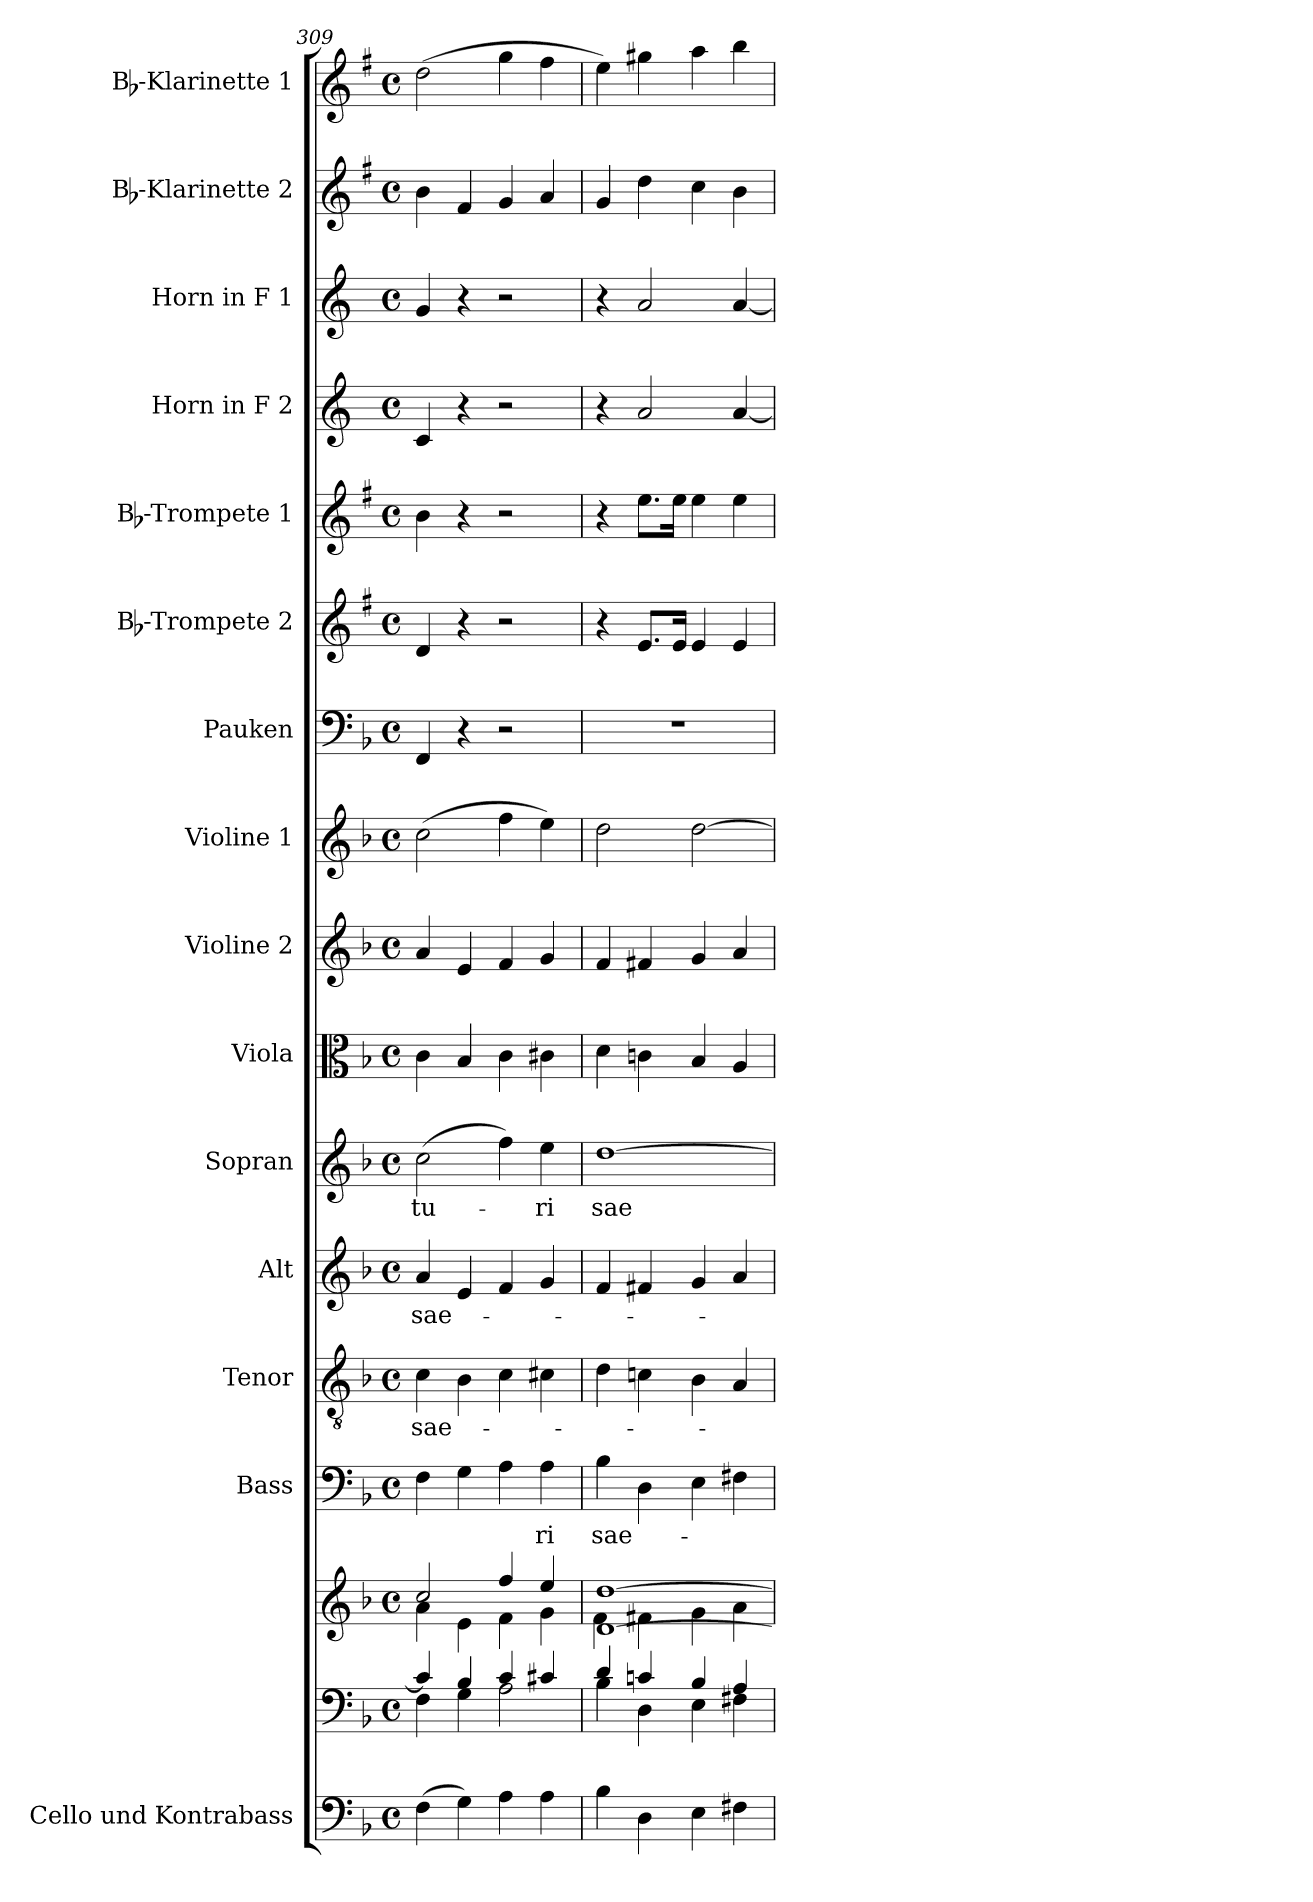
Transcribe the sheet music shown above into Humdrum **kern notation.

**kern	**kern	**kern	**kern	**text	**kern	**text	**kern	**text	**kern	**text	**kern	**kern	**kern	**kern	**kern	**kern	**kern	**kern	**kern	**kern
*part16	*part15	*part15	*part14	*part14	*part13	*part13	*part12	*part12	*part11	*part11	*part10	*part9	*part8	*part7	*part6	*part5	*part4	*part3	*part2	*part1
*staff17	*staff16	*staff15	*staff14	*staff14	*staff13	*staff13	*staff12	*staff12	*staff11	*staff11	*staff10	*staff9	*staff8	*staff7	*staff6	*staff5	*staff4	*staff3	*staff2	*staff1
*I"Cello und Kontrabass	*	*	*I"Bass	*	*I"Tenor	*	*I"Alt	*	*I"Sopran	*	*I"Viola	*I"Violine 2	*I"Violine 1	*I"Pauken	*I"Bb-Trompete 2	*I"Bb-Trompete 1	*I"Horn in F 2	*I"Horn in F 1	*I"Bb-Klarinette 2	*I"Bb-Klarinette 1
*I'Kb.	*	*	*I'B.	*	*I'T.	*	*I'A.	*	*I'S.	*	*I'Vla.	*I'Vl. 2	*I'Vl. 1	*I'Pk.	*I'Bb Trp. 2	*I'Bb Trp. 1	*	*	*I'Bb Kl. 2	*I'Bb Kl. 1
*clefF4	*clefF4	*clefG2	*clefF4	*	*clefGv2	*	*clefG2	*	*clefG2	*	*clefC3	*clefG2	*clefG2	*clefF4	*clefG2	*clefG2	*clefG2	*clefG2	*clefG2	*clefG2
*ITrd7c12	*	*	*	*	*	*	*	*	*	*	*	*	*	*	*ITrd1c2	*ITrd1c2	*ITrd4c7	*ITrd4c7	*ITrd1c2	*ITrd1c2
*k[b-]	*k[b-]	*k[b-]	*k[b-]	*	*k[b-]	*	*k[b-]	*	*k[b-]	*	*k[b-]	*k[b-]	*k[b-]	*k[b-]	*k[b-]	*k[b-]	*k[b-]	*k[b-]	*k[b-]	*k[b-]
*F:	*F:	*F:	*F:	*	*F:	*	*F:	*	*F:	*	*F:	*F:	*F:	*F:	*F:	*F:	*F:	*F:	*F:	*F:
*M4/4	*M4/4	*M4/4	*M4/4	*	*M4/4	*	*M4/4	*	*M4/4	*	*M4/4	*M4/4	*M4/4	*M4/4	*M4/4	*M4/4	*M4/4	*M4/4	*M4/4	*M4/4
*met(c)	*met(c)	*met(c)	*met(c)	*	*met(c)	*	*met(c)	*	*met(c)	*	*met(c)	*met(c)	*met(c)	*met(c)	*met(c)	*met(c)	*met(c)	*met(c)	*met(c)	*met(c)
=309	=309	=309	=309	=309	=309	=309	=309	=309	=309	=309	=309	=309	=309	=309	=309	=309	=309	=309	=309	=309
*	*^	*^	*	*	*	*	*	*	*	*	*	*	*	*	*	*	*	*	*	*
!	!	!	!	!	!	!	!	!LO:LY:b	!	!LO:LY:b	!	!LO:LY:b	!	!	!	!	!	!	!	!	!	!
(>4FF\	4c/]	4F\	2cc/	4a\	4F\	.	4c\	sae-	4a/	sae-	(>2cc\	-tu-	4c\	4a/	(>2cc\	4FF/	4c/	4a\	4F/	4c/	4a\	(>2cc\
4GG\)	4B-/	4G\	.	4e\	4G\	.	4B-\	.	4e/	.	.	.	4B-/	4e/	.	4r	4r	4r	4r	4r	4e/	.
4AA\	4c/	2A\	4ff/	4f\	4A\	.	4c\	.	4f/	.	4ff\)	.	4c\	4f/	4ff\	2r	2r	2r	2r	2r	4f/	4ff\
!	!	!	!	!	!	!LO:LY:b	!	!	!	!	!	!LO:LY:b	!	!	!	!	!	!	!	!	!	!
4AA\	4c#X/	.	4ee/	4g\	4A\	-ri	4c#X\	.	4g/	.	4ee\	-ri	4c#X\	4g/	4ee\)	.	.	.	.	.	4g/	4ee\
=310	=310	=310	=310	=310	=310	=310	=310	=310	=310	=310	=310	=310	=310	=310	=310	=310	=310	=310	=310	=310	=310	=310
!	!	!	!	!	!	!LO:LY:b	!	!	!	!	!	!LO:LY:b	!	!	!	!	!	!	!	!	!	!
4BB-\	4d/	4B-\	[<1d [>1dd	4f\	4B-\	sae-	4d\	.	4f/	.	[1dd	sae-	4d\	4f/	2dd\	1r	4r	4r	4r	4r	4f/	4dd\)
4DD\	4cn/	4D\	.	4f#X\	4D\	.	4cn\	.	4f#X/	.	.	.	4cn\	4f#X/	.	.	8.d/L	8.dd\L	2d/	2d/	4cc\	4ff#X\
.	.	.	.	.	.	.	.	.	.	.	.	.	.	.	.	.	16d/Jk	16dd\Jk	.	.	.	.
4EE\	4B-/	4E\	.	4g\	4E\	.	4B-\	.	4g/	.	.	.	4B-/	4g/	[2dd\	.	4d/	4dd\	.	.	4b-\	4gg\
4FF#X\	4A/	4F#X\	.	4a\	4F#X\	.	4A/	.	4a/	.	.	.	4A/	4a/	.	.	4d/	4dd\	[4d/	[4d/	4a\	4aa\
*	*v	*v	*	*	*	*	*	*	*	*	*	*	*	*	*	*	*	*	*	*	*	*
*	*	*v	*v	*	*	*	*	*	*	*	*	*	*	*	*	*	*	*	*	*	*
=	=	=	=	=	=	=	=	=	=	=	=	=	=	=	=	=	=	=	=	=
*-	*-	*-	*-	*-	*-	*-	*-	*-	*-	*-	*-	*-	*-	*-	*-	*-	*-	*-	*-	*-
